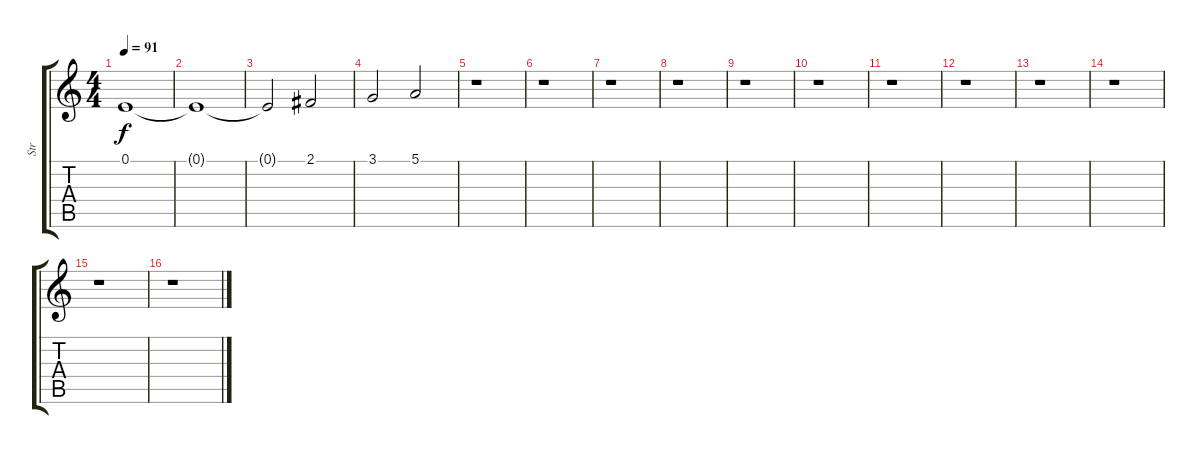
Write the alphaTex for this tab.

\track ("Str" "Str") {instrument stringensemble1}
\staff {score tabs}
\tuning (E4 B3 G3 D3 A2 E2) {hide}
\ts (4 4)
\tempo 91
\clef g2
\ks c
0.1.1{dy f} |
0.1{t}.1 |
0.1{t}.2 2.1.2 |
3.1.2 5.1.2 |
r.1 |
r.1 |
r.1 |
r.1 |
r.1 |
r.1 |
r.1 |
r.1 |
r.1 |
r.1 |
r.1 |
r.1
